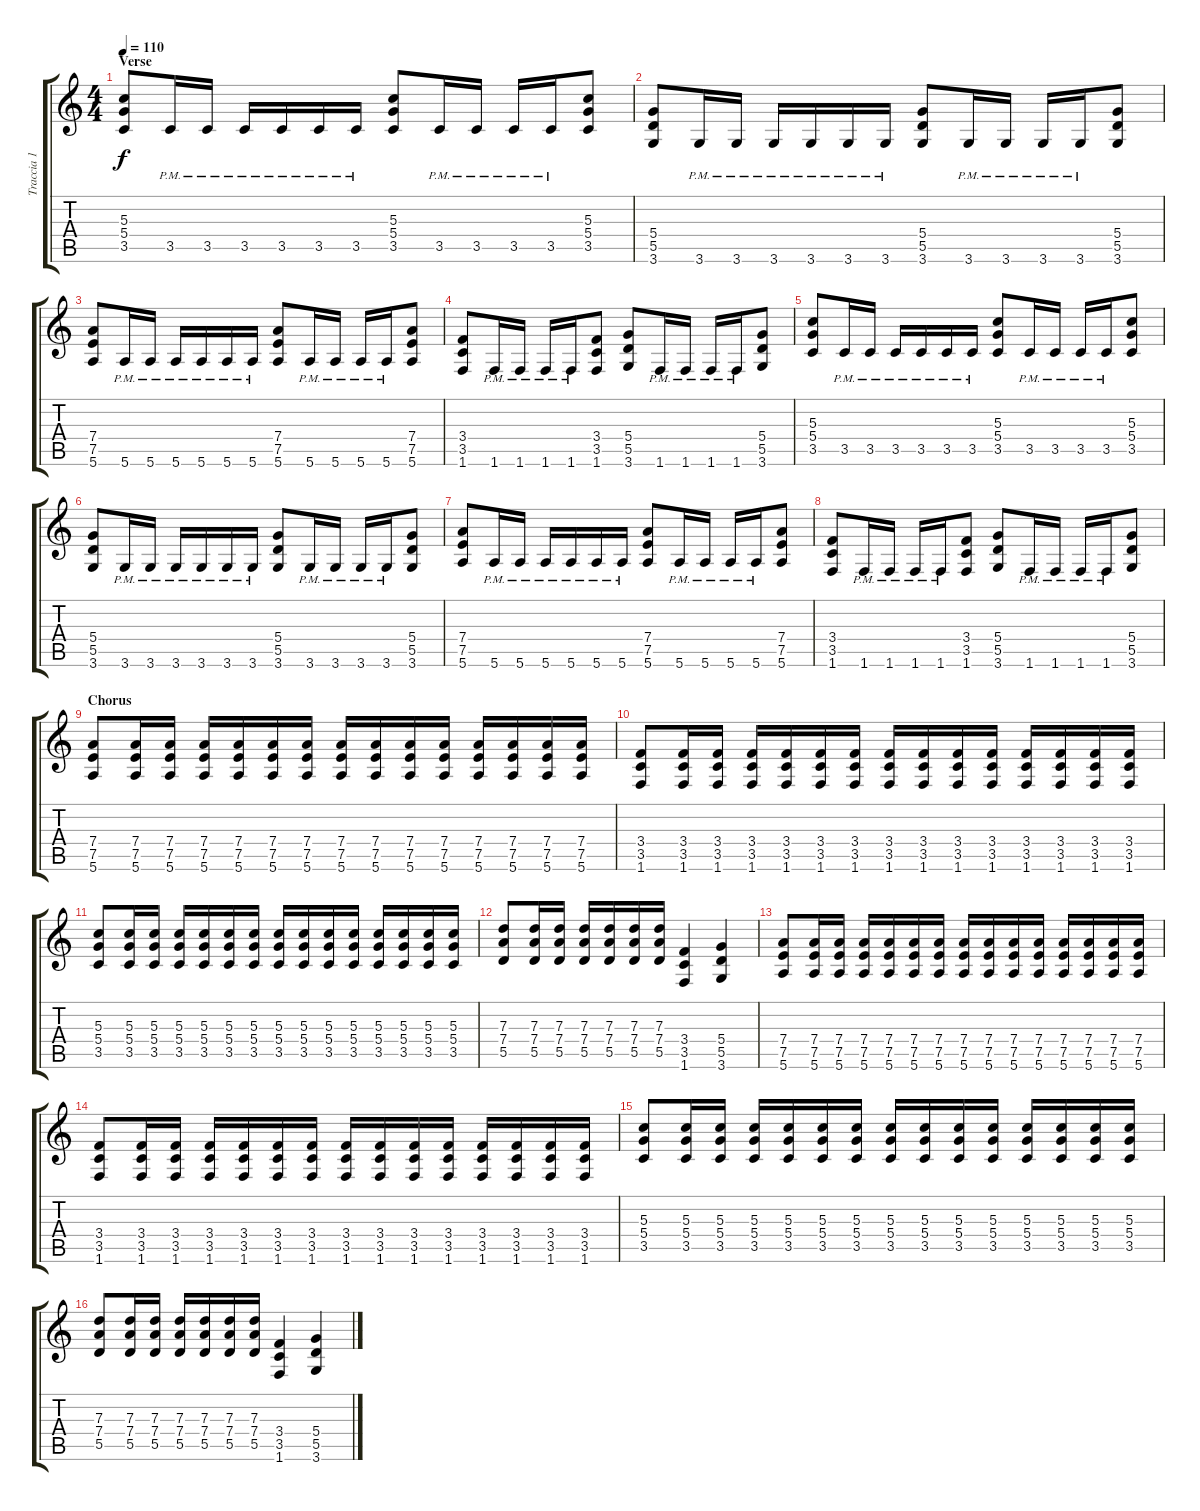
\track ("Traccia 1" "Traccia 1") {instrument distortionguitar}
\staff {score tabs}
\tuning (E4 B3 G3 D3 A2 E2) {hide}
\ts (4 4)
\section ("" "Verse")
\tempo 110
\clef g2
\ks c
(5.3 5.4 3.5).8{dy f instrument distortionguitar} 3.5{pm}.16 3.5{pm}.16 3.5{pm}.16 3.5{pm}.16 3.5{pm}.16 3.5{pm}.16 (5.3 5.4 3.5).8 3.5{pm}.16 3.5{pm}.16 3.5{pm}.16 3.5{pm}.16 (5.3 5.4 3.5).8 |
(5.4 5.5 3.6).8 3.6{pm}.16 3.6{pm}.16 3.6{pm}.16 3.6{pm}.16 3.6{pm}.16 3.6{pm}.16 (5.4 5.5 3.6).8 3.6{pm}.16 3.6{pm}.16 3.6{pm}.16 3.6{pm}.16 (5.4 5.5 3.6).8 |
(7.4 7.5 5.6).8 5.6{pm}.16 5.6{pm}.16 5.6{pm}.16 5.6{pm}.16 5.6{pm}.16 5.6{pm}.16 (7.4 7.5 5.6).8 5.6{pm}.16 5.6{pm}.16 5.6{pm}.16 5.6{pm}.16 (7.4 7.5 5.6).8 |
(3.4 3.5 1.6).8 1.6{pm}.16 1.6{pm}.16 1.6{pm}.16 1.6{pm}.16 (3.4 3.5 1.6).8 (5.4 5.5 3.6).8 1.6{pm}.16 1.6{pm}.16 1.6{pm}.16 1.6{pm}.16 (5.4 5.5 3.6).8 |
(5.3 5.4 3.5).8 3.5{pm}.16 3.5{pm}.16 3.5{pm}.16 3.5{pm}.16 3.5{pm}.16 3.5{pm}.16 (5.3 5.4 3.5).8 3.5{pm}.16 3.5{pm}.16 3.5{pm}.16 3.5{pm}.16 (5.3 5.4 3.5).8 |
(5.4 5.5 3.6).8 3.6{pm}.16 3.6{pm}.16 3.6{pm}.16 3.6{pm}.16 3.6{pm}.16 3.6{pm}.16 (5.4 5.5 3.6).8 3.6{pm}.16 3.6{pm}.16 3.6{pm}.16 3.6{pm}.16 (5.4 5.5 3.6).8 |
(7.4 7.5 5.6).8 5.6{pm}.16 5.6{pm}.16 5.6{pm}.16 5.6{pm}.16 5.6{pm}.16 5.6{pm}.16 (7.4 7.5 5.6).8 5.6{pm}.16 5.6{pm}.16 5.6{pm}.16 5.6{pm}.16 (7.4 7.5 5.6).8 |
(3.4 3.5 1.6).8 1.6{pm}.16 1.6{pm}.16 1.6{pm}.16 1.6{pm}.16 (3.4 3.5 1.6).8 (5.4 5.5 3.6).8 1.6{pm}.16 1.6{pm}.16 1.6{pm}.16 1.6{pm}.16 (5.4 5.5 3.6).8 |
\section ("" "Chorus")
(7.4 7.5 5.6).8 (7.4 7.5 5.6).16 (7.4 7.5 5.6).16 (7.4 7.5 5.6).16 (7.4 7.5 5.6).16 (7.4 7.5 5.6).16 (7.4 7.5 5.6).16 (7.4 7.5 5.6).16 (7.4 7.5 5.6).16 (7.4 7.5 5.6).16 (7.4 7.5 5.6).16 (7.4 7.5 5.6).16 (7.4 7.5 5.6).16 (7.4 7.5 5.6).16 (7.4 7.5 5.6).16 |
(3.4 3.5 1.6).8 (3.4 3.5 1.6).16 (3.4 3.5 1.6).16 (3.4 3.5 1.6).16 (3.4 3.5 1.6).16 (3.4 3.5 1.6).16 (3.4 3.5 1.6).16 (3.4 3.5 1.6).16 (3.4 3.5 1.6).16 (3.4 3.5 1.6).16 (3.4 3.5 1.6).16 (3.4 3.5 1.6).16 (3.4 3.5 1.6).16 (3.4 3.5 1.6).16 (3.4 3.5 1.6).16 |
(5.3 5.4 3.5).8 (5.3 5.4 3.5).16 (5.3 5.4 3.5).16 (5.3 5.4 3.5).16 (5.3 5.4 3.5).16 (5.3 5.4 3.5).16 (5.3 5.4 3.5).16 (5.3 5.4 3.5).16 (5.3 5.4 3.5).16 (5.3 5.4 3.5).16 (5.3 5.4 3.5).16 (5.3 5.4 3.5).16 (5.3 5.4 3.5).16 (5.3 5.4 3.5).16 (5.3 5.4 3.5).16 |
(7.3 7.4 5.5).8 (7.3 7.4 5.5).16 (7.3 7.4 5.5).16 (7.3 7.4 5.5).16 (7.3 7.4 5.5).16 (7.3 7.4 5.5).16 (7.3 7.4 5.5).16 (3.4 3.5 1.6).4 (5.4 5.5 3.6).4 |
(7.4 7.5 5.6).8 (7.4 7.5 5.6).16 (7.4 7.5 5.6).16 (7.4 7.5 5.6).16 (7.4 7.5 5.6).16 (7.4 7.5 5.6).16 (7.4 7.5 5.6).16 (7.4 7.5 5.6).16 (7.4 7.5 5.6).16 (7.4 7.5 5.6).16 (7.4 7.5 5.6).16 (7.4 7.5 5.6).16 (7.4 7.5 5.6).16 (7.4 7.5 5.6).16 (7.4 7.5 5.6).16 |
(3.4 3.5 1.6).8 (3.4 3.5 1.6).16 (3.4 3.5 1.6).16 (3.4 3.5 1.6).16 (3.4 3.5 1.6).16 (3.4 3.5 1.6).16 (3.4 3.5 1.6).16 (3.4 3.5 1.6).16 (3.4 3.5 1.6).16 (3.4 3.5 1.6).16 (3.4 3.5 1.6).16 (3.4 3.5 1.6).16 (3.4 3.5 1.6).16 (3.4 3.5 1.6).16 (3.4 3.5 1.6).16 |
(5.3 5.4 3.5).8 (5.3 5.4 3.5).16 (5.3 5.4 3.5).16 (5.3 5.4 3.5).16 (5.3 5.4 3.5).16 (5.3 5.4 3.5).16 (5.3 5.4 3.5).16 (5.3 5.4 3.5).16 (5.3 5.4 3.5).16 (5.3 5.4 3.5).16 (5.3 5.4 3.5).16 (5.3 5.4 3.5).16 (5.3 5.4 3.5).16 (5.3 5.4 3.5).16 (5.3 5.4 3.5).16 |
(7.3 7.4 5.5).8 (7.3 7.4 5.5).16 (7.3 7.4 5.5).16 (7.3 7.4 5.5).16 (7.3 7.4 5.5).16 (7.3 7.4 5.5).16 (7.3 7.4 5.5).16 (3.4 3.5 1.6).4 (5.4 5.5 3.6).4
